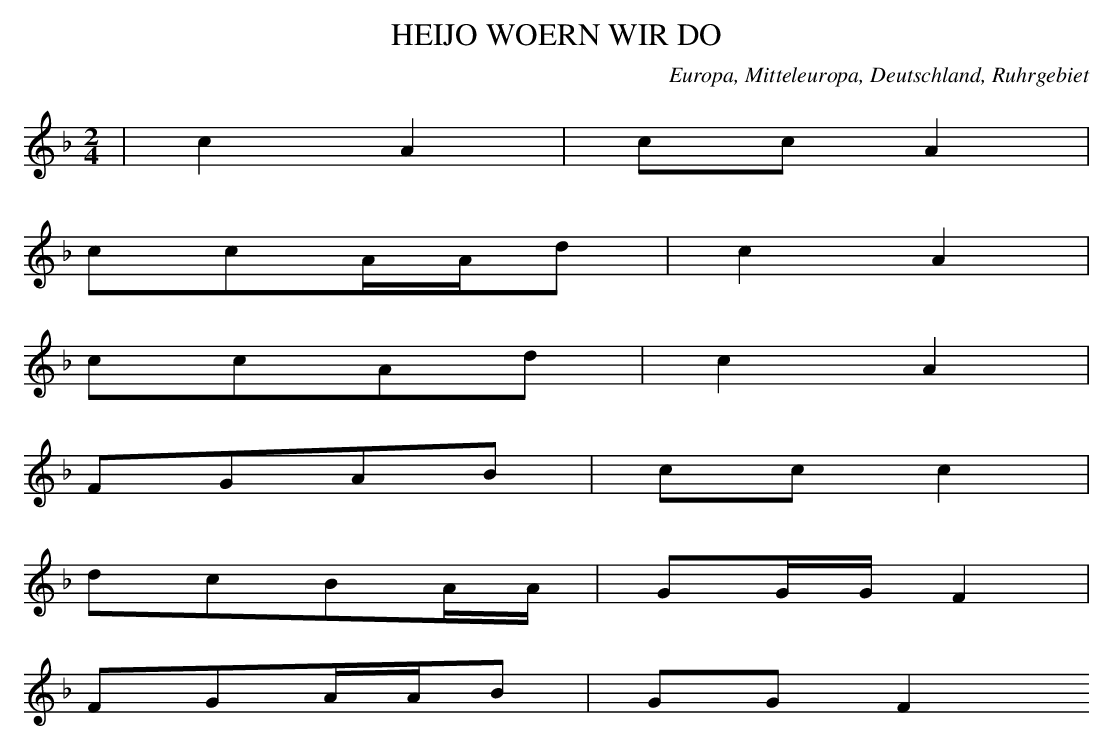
X:1
T: HEIJO WOERN WIR DO
O: Europa, Mitteleuropa, Deutschland, Ruhrgebiet
M: 2/4
L: 1/16
K: F
 | c4A4 | c2c2A4 |
c2c2AAd2 | c4A4 |
c2c2A2d2 | c4A4 |
F2G2A2B2 | c2c2c4 |
d2c2B2AA | G2GGF4 |
F2G2AAB2 | G2G2F4
